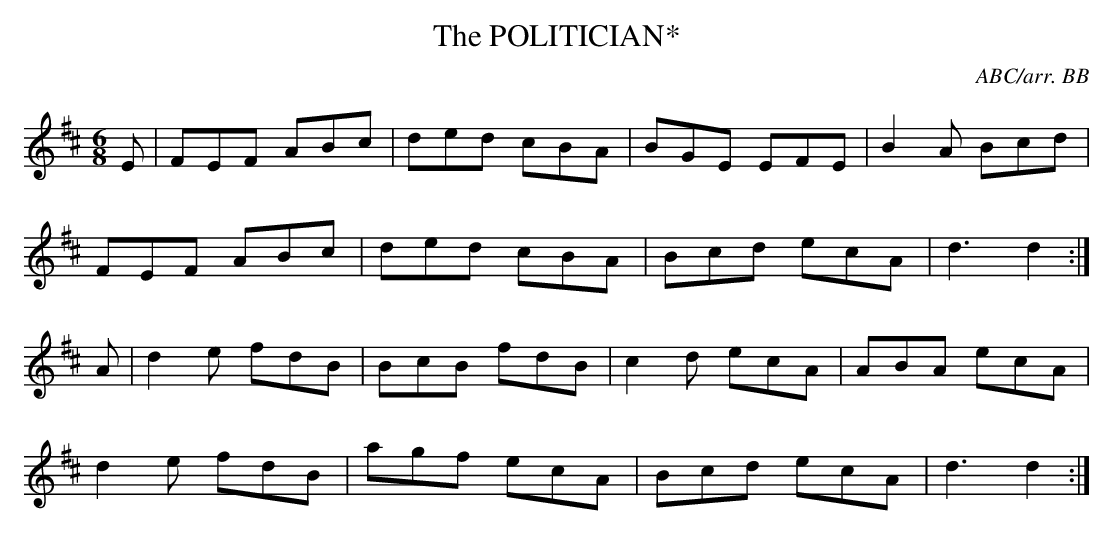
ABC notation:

X:1
T:POLITICIAN*, The
C:ABC/arr. BB
English title is my idea!
L:1/8
M:6/8
K:D
E|FEF ABc|ded cBA|BGE EFE|B2A Bcd|
FEF ABc|ded cBA|Bcd ecA|d3 d2:|
A|d2e fdB|BcB fdB|c2d ecA|ABA ecA|
d2e fdB|agf ecA|Bcd ecA|d3 d2:|
